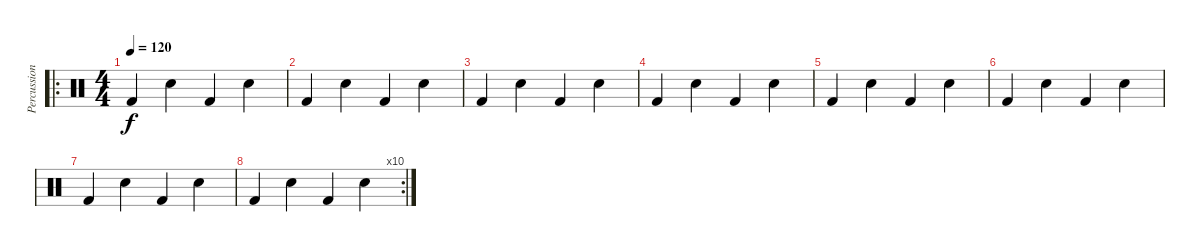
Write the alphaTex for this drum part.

\track ("Percussions" "Percussion") {instrument percussion}
\staff {score}
\articulation defaults
\ro
\ts (4 4)
\tempo 120
\clef neutral
\ks c "Kick (hit) 2".4{dy f} "Electric Snare (hit)".4 "Kick (hit) 2".4 "Electric Snare (hit)".4
|
"Kick (hit) 2".4 "Electric Snare (hit)".4 "Kick (hit) 2".4 "Electric Snare (hit)".4 |
"Kick (hit) 2".4 "Electric Snare (hit)".4 "Kick (hit) 2".4 "Electric Snare (hit)".4 |
"Kick (hit) 2".4 "Electric Snare (hit)".4 "Kick (hit) 2".4 "Electric Snare (hit)".4 |
"Kick (hit) 2".4 "Electric Snare (hit)".4 "Kick (hit) 2".4 "Electric Snare (hit)".4 |
"Kick (hit) 2".4 "Electric Snare (hit)".4 "Kick (hit) 2".4 "Electric Snare (hit)".4 |
"Kick (hit) 2".4 "Electric Snare (hit)".4 "Kick (hit) 2".4 "Electric Snare (hit)".4 |
\rc 10 "Kick (hit) 2".4 "Electric Snare (hit)".4 "Kick (hit) 2".4 "Electric Snare (hit)".4
